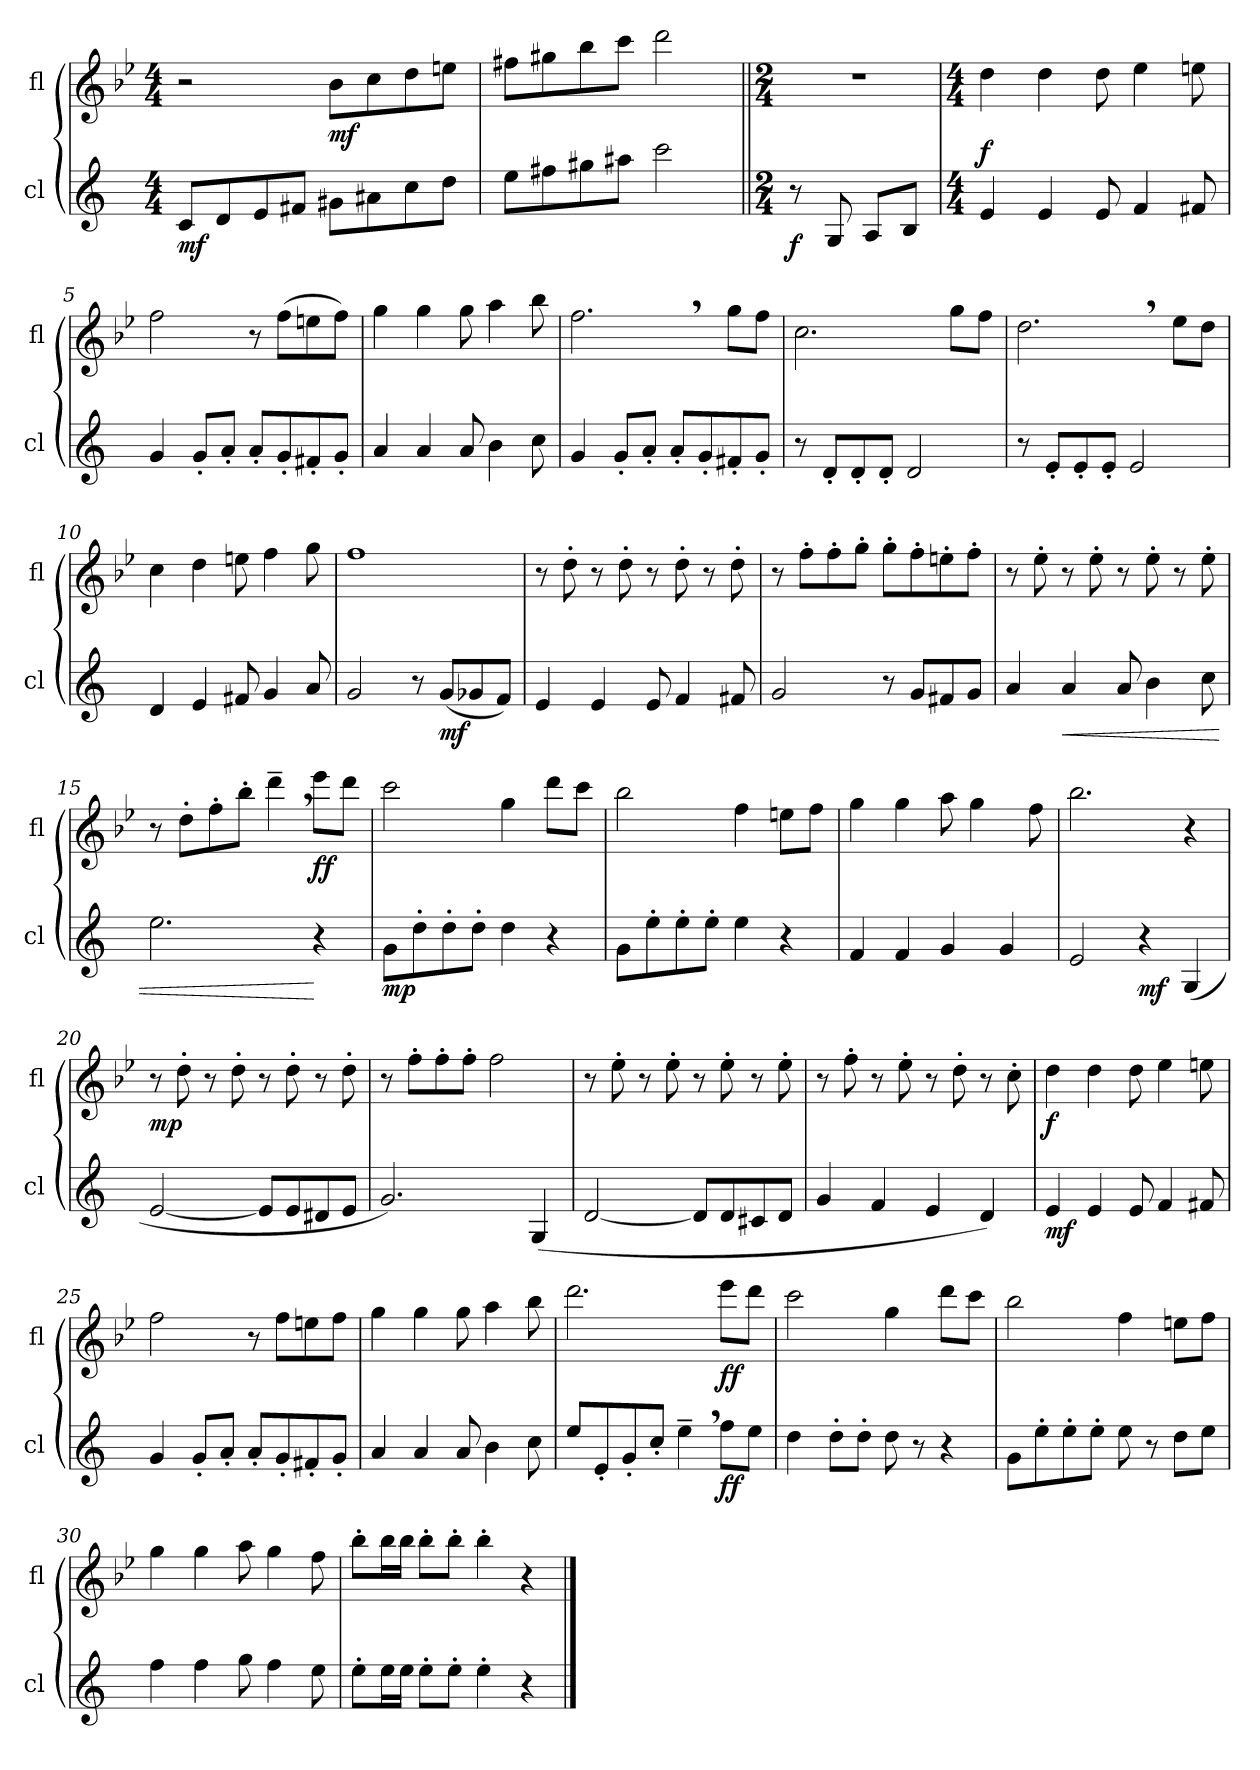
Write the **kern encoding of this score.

**kern	**dynam	**kern	**dynam
*part2	*part2	*part1	*part1
*staff2	*staff2	*staff1	*staff1
*I"cl	*	*I"fl	*
*I'cl	*	*I'fl	*
*clefG2	*	*clefG2	*
*ITrd1c2	*	*	*
*k[b-e-]	*	*k[b-e-]	*
*M4/4	*	*M4/4	*
*MM100	*	*MM100	*
=1	=1	=1	=1
!	!LO:DY:b	!	!
8B-/L	mf	2r	.
8c/	.	.	.
8d/	.	.	.
8en/J	.	.	.
!	!	!	!LO:DY:b
8f#X\L	.	8b-\L	mf
8g#X\	.	8cc\	.
8b-\	.	8dd\	.
8cc\J	.	8een\J	.
=2	=2	=2	=2
8dd\L	.	8ff#X\L	.
8een\	.	8gg#X\	.
8ff#X\	.	8bb-\	.
8gg#X\J	.	8ccc\J	.
2bb-\	.	2ddd\	.
=3||	=3||	=3||	=3||
*M2/4	*	*M2/4	*
!	!LO:DY:b	!	!
8r	f	2r	.
8F/	.	.	.
8G/L	.	.	.
8A/J	.	.	.
=4	=4	=4	=4
*M4/4	*	*M4/4	*
!	!LO:DY:a	!	!
4d/	f	4dd\	.
4d/	.	4dd\	.
8d/	.	8dd\	.
4e-/	.	4ee-\	.
8en/	.	8een\	.
=5	=5	=5	=5
4f/	.	2ff\	.
8f'/L	.	.	.
8g'/J	.	.	.
8g'/L	.	8r	.
8f'/	.	(8ff\L	.
8en'/	.	8een\	.
8f'/J	.	8ff\J)	.
!!LO:LB:g=z
=6	=6	=6	=6
4g/	.	4gg\	.
4g/	.	4gg\	.
8g/	.	8gg\	.
4a\	.	4aa\	.
8b-\	.	8bb-\	.
=7	=7	=7	=7
4f/	.	2.ff,\	.
8f'/L	.	.	.
8g'/J	.	.	.
8g'/L	.	.	.
8f'/	.	.	.
8en'/	.	8gg\L	.
8f'/J	.	8ff\J	.
=8	=8	=8	=8
8r	.	2.cc\	.
8c'/L	.	.	.
8c'/	.	.	.
8c'/J	.	.	.
2c/	.	.	.
.	.	8gg\L	.
.	.	8ff\J	.
=9	=9	=9	=9
8r	.	2.dd,\	.
8d'/L	.	.	.
8d'/	.	.	.
8d'/J	.	.	.
2d/	.	.	.
.	.	8ee-\L	.
.	.	8dd\J	.
=10	=10	=10	=10
4c/	.	4cc\	.
4d/	.	4dd\	.
8en/	.	8een\	.
4f/	.	4ff\	.
8g/	.	8gg\	.
=11	=11	=11	=11
2f/	.	1ff	.
8r	.	.	.
!	!LO:DY:b	!	!
(8f/L	mf	.	.
8f-X/	.	.	.
8e-/J)	.	.	.
!!LO:LB:g=z
=12	=12	=12	=12
4d/	.	8r	.
.	.	8dd'\	.
4d/	.	8r	.
.	.	8dd'\	.
8d/	.	8r	.
4e-/	.	8dd'\	.
.	.	8r	.
8en/	.	8dd'\	.
=13	=13	=13	=13
2f/	.	8r	.
.	.	8ff'\L	.
.	.	8ff'\	.
.	.	8gg'\J	.
8r	.	8gg'\L	.
8f/L	.	8ff'\	.
8en/	.	8een'\	.
8f/J	.	8ff'\J	.
=14	=14	=14	=14
4g/	.	8r	.
.	.	8ee-'\	.
!	!LO:HP:b	!	!
4g/	<	8r	.
.	.	8ee-'\	.
8g/	.	8r	.
4a\	.	8ee-'\	.
.	.	8r	.
8b-\	.	8ee-'\	.
=15	=15	=15	=15
2.dd\	.	8r	.
.	.	8dd'\L	.
.	.	8ff'\	.
.	.	8bb-'\J	.
.	.	4ddd~,\	.
!	!	!	!LO:DY:b
4r	[	8eee-\L	ff
.	.	8ddd\J	.
=16	=16	=16	=16
!	!LO:DY:b	!	!
8f\L	mp	2ccc\	.
8cc'\	.	.	.
8cc'\	.	.	.
8cc'\J	.	.	.
4cc\	.	4gg\	.
4r	.	8ddd\L	.
.	.	8ccc\J	.
!!LO:LB:g=z
=17	=17	=17	=17
8f\L	.	2bb-\	.
8dd'\	.	.	.
8dd'\	.	.	.
8dd'\J	.	.	.
4dd\	.	4ff\	.
4r	.	8een\L	.
.	.	8ff\J	.
=18	=18	=18	=18
4e-/	.	4gg\	.
4e-/	.	4gg\	.
4f/	.	8aa\	.
.	.	4gg\	.
4f/	.	.	.
.	.	8ff\	.
=19	=19	=19	=19
2d/	.	2.bb-\	.
!	!LO:DY:b	!	!
4r	mf	.	.
(4F/	.	4r	.
=20	=20	=20	=20
!	!	!	!LO:DY:b
[2d/	.	8r	mp
.	.	8dd'\	.
.	.	8r	.
.	.	8dd'\	.
8d/L]	.	8r	.
8d/	.	8dd'\	.
8c#X/	.	8r	.
8d/J	.	8dd'\	.
=21	=21	=21	=21
2.f/)	.	8r	.
.	.	8ff'\L	.
.	.	8ff'\	.
.	.	8ff'\J	.
.	.	2ff\	.
(4F/	.	.	.
=22	=22	=22	=22
[2c/	.	8r	.
.	.	8ee-'\	.
.	.	8r	.
.	.	8ee-'\	.
8c/L]	.	8r	.
8c/	.	8ee-'\	.
8Bn/	.	8r	.
8c/J	.	8ee-'\	.
!!LO:LB:g=z
=23	=23	=23	=23
4f/	.	8r	.
.	.	8ff'\	.
4e-/	.	8r	.
.	.	8ee-'\	.
4d/	.	8r	.
.	.	8dd'\	.
4c/)	.	8r	.
.	.	8cc'\	.
=24	=24	=24	=24
!	!LO:DY:b	!	!LO:DY:b
4d/	mf	4dd\	f
4d/	.	4dd\	.
8d/	.	8dd\	.
4e-/	.	4ee-\	.
8en/	.	8een\	.
=25	=25	=25	=25
4f/	.	2ff\	.
8f'/L	.	.	.
8g'/J	.	.	.
8g'/L	.	8r	.
8f'/	.	8ff\L	.
8en'/	.	8een\	.
8f'/J	.	8ff\J	.
=26	=26	=26	=26
4g/	.	4gg\	.
4g/	.	4gg\	.
8g/	.	8gg\	.
4a\	.	4aa\	.
8b-\	.	8bb-\	.
=27	=27	=27	=27
8dd/L	.	2.ddd\	.
8d'/	.	.	.
8f'/	.	.	.
8b-'/J	.	.	.
4dd~,\	.	.	.
!	!LO:DY:b	!	!LO:DY:b
8ee-\L	ff	8eee-\L	ff
8dd\J	.	8ddd\J	.
!!LO:LB:g=z
=28	=28	=28	=28
4cc\	.	2ccc\	.
8cc'\L	.	.	.
8cc'\J	.	.	.
8cc\	.	4gg\	.
8r	.	.	.
4r	.	8ddd\L	.
.	.	8ccc\J	.
=29	=29	=29	=29
8f\L	.	2bb-\	.
8dd'\	.	.	.
8dd'\	.	.	.
8dd'\J	.	.	.
8dd\	.	4ff\	.
8r	.	.	.
8cc\L	.	8een\L	.
8dd\J	.	8ff\J	.
=30	=30	=30	=30
4ee-\	.	4gg\	.
4ee-\	.	4gg\	.
8ff\	.	8aa\	.
4ee-\	.	4gg\	.
8dd\	.	8ff\	.
=31	=31	=31	=31
8dd'\L	.	8bb-'\L	.
16dd\L	.	16bb-\L	.
16dd\JJ	.	16bb-\JJ	.
8dd'\L	.	8bb-'\L	.
8dd'\J	.	8bb-'\J	.
4dd'\	.	4bb-'\	.
4r	.	4r	.
==	==	==	==
*-	*-	*-	*-
